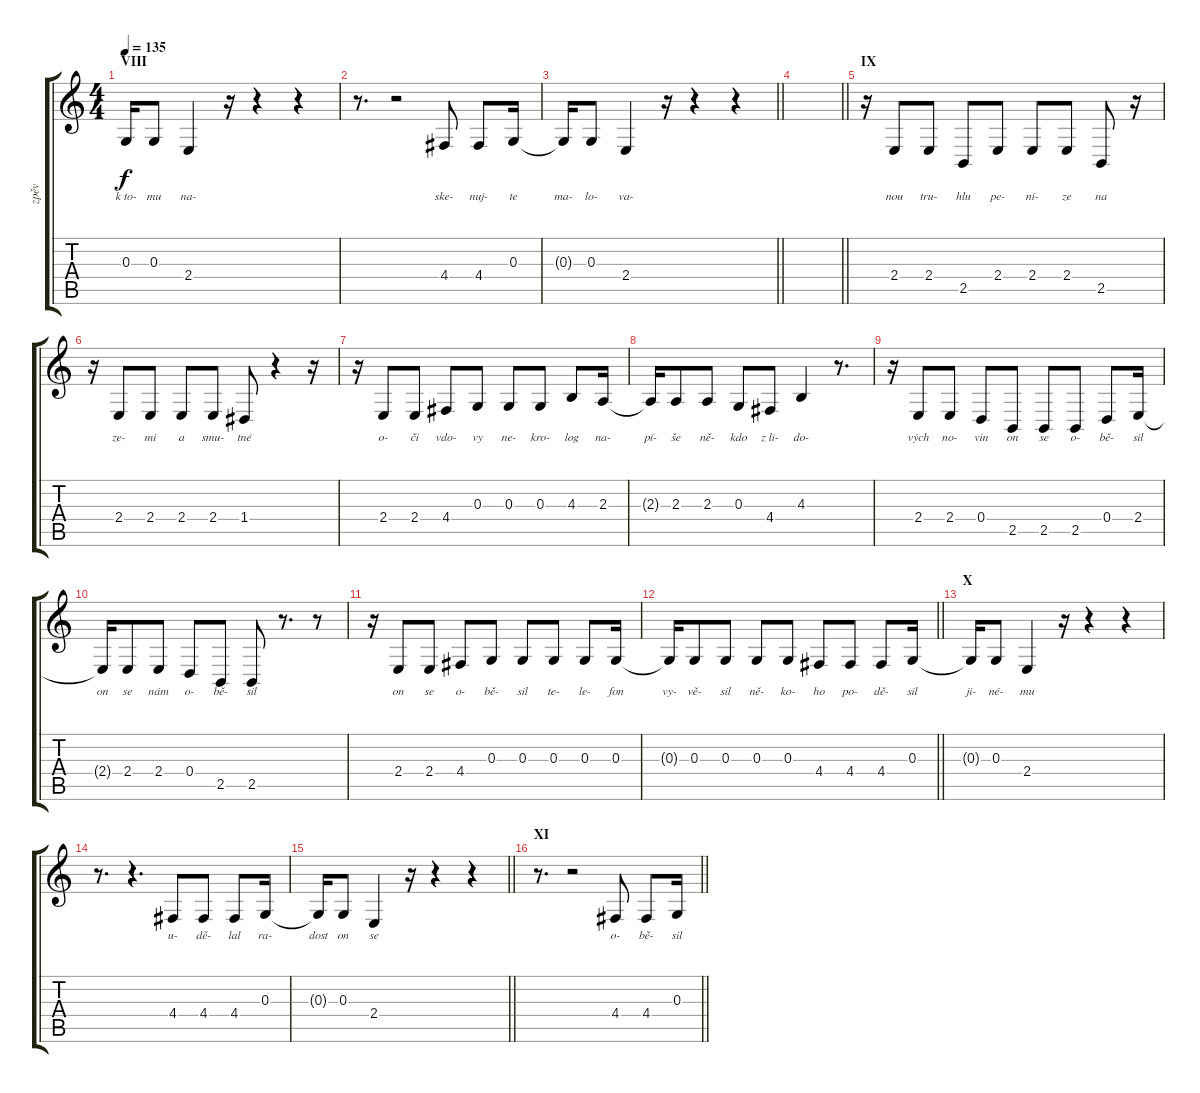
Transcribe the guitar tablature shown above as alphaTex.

\track ("zpěv" "zpěv") {instrument lead6voice}
\staff {score tabs}
\tuning (E4 B3 G3 D3 A2 E2) {hide}
\ts (4 4)
\section ("" "VIII")
\tempo 135
\clef g2
\ks c
0.3{t}.16{lyrics (0 "k to-") lyrics (1 "") lyrics (2 "") lyrics (3 "") lyrics (4 "") dy f} 0.3.8{lyrics (0 "mu") lyrics (1 "") lyrics (2 "") lyrics (3 "") lyrics (4 "")} 2.4.4{lyrics (0 "na-") lyrics (1 "") lyrics (2 "") lyrics (3 "") lyrics (4 "")} r.16 r.4 r.4 |
r.8{d} r.2 4.4.8{lyrics (0 "ske-") lyrics (1 "") lyrics (2 "") lyrics (3 "") lyrics (4 "")} 4.4.8{lyrics (0 "nuj-") lyrics (1 "") lyrics (2 "") lyrics (3 "") lyrics (4 "")} 0.3.16{lyrics (0 "te") lyrics (1 "") lyrics (2 "") lyrics (3 "") lyrics (4 "")} |
\barLineRight lightlight
0.3{t}.16{lyrics (0 "ma-") lyrics (1 "") lyrics (2 "") lyrics (3 "") lyrics (4 "")} 0.3.8{lyrics (0 "lo-") lyrics (1 "") lyrics (2 "") lyrics (3 "") lyrics (4 "")} 2.4.4{lyrics (0 "va-") lyrics (1 "") lyrics (2 "") lyrics (3 "") lyrics (4 "")} r.16 r.4 r.4 |
\barLineRight lightlight
|
\section ("" "IX")
r.16 2.4.8{lyrics (0 "nou") lyrics (1 "") lyrics (2 "") lyrics (3 "") lyrics (4 "")} 2.4.8{lyrics (0 "tru-") lyrics (1 "") lyrics (2 "") lyrics (3 "") lyrics (4 "")} 2.5.8{lyrics (0 "hlu") lyrics (1 "") lyrics (2 "") lyrics (3 "") lyrics (4 "")} 2.4.8{lyrics (0 "pe-") lyrics (1 "") lyrics (2 "") lyrics (3 "") lyrics (4 "")} 2.4.8{lyrics (0 "ní-") lyrics (1 "") lyrics (2 "") lyrics (3 "") lyrics (4 "")} 2.4.8{lyrics (0 "ze") lyrics (1 "") lyrics (2 "") lyrics (3 "") lyrics (4 "")} 2.5.8{lyrics (0 "na") lyrics (1 "") lyrics (2 "") lyrics (3 "") lyrics (4 "")} r.16 |
r.16 2.4.8{lyrics (0 "ze-") lyrics (1 "") lyrics (2 "") lyrics (3 "") lyrics (4 "")} 2.4.8{lyrics (0 "mi") lyrics (1 "") lyrics (2 "") lyrics (3 "") lyrics (4 "")} 2.4.8{lyrics (0 "a") lyrics (1 "") lyrics (2 "") lyrics (3 "") lyrics (4 "")} 2.4.8{lyrics (0 "smu-") lyrics (1 "") lyrics (2 "") lyrics (3 "") lyrics (4 "")} 1.4.8{lyrics (0 "tné") lyrics (1 "") lyrics (2 "") lyrics (3 "") lyrics (4 "")} r.4 r.16 |
r.16 2.4.8{lyrics (0 "o-") lyrics (1 "") lyrics (2 "") lyrics (3 "") lyrics (4 "")} 2.4.8{lyrics (0 "či") lyrics (1 "") lyrics (2 "") lyrics (3 "") lyrics (4 "")} 4.4.8{lyrics (0 "vdo-") lyrics (1 "") lyrics (2 "") lyrics (3 "") lyrics (4 "")} 0.3.8{lyrics (0 "vy") lyrics (1 "") lyrics (2 "") lyrics (3 "") lyrics (4 "")} 0.3.8{lyrics (0 "ne-") lyrics (1 "") lyrics (2 "") lyrics (3 "") lyrics (4 "")} 0.3.8{lyrics (0 "kro-") lyrics (1 "") lyrics (2 "") lyrics (3 "") lyrics (4 "")} 4.3.8{lyrics (0 "log") lyrics (1 "") lyrics (2 "") lyrics (3 "") lyrics (4 "")} 2.3.16{lyrics (0 "na-") lyrics (1 "") lyrics (2 "") lyrics (3 "") lyrics (4 "")} |
2.3{t}.16{lyrics (0 "pí-") lyrics (1 "") lyrics (2 "") lyrics (3 "") lyrics (4 "")} 2.3.8{lyrics (0 "še") lyrics (1 "") lyrics (2 "") lyrics (3 "") lyrics (4 "")} 2.3.8{lyrics (0 "ně-") lyrics (1 "") lyrics (2 "") lyrics (3 "") lyrics (4 "")} 0.3.8{lyrics (0 "kdo") lyrics (1 "") lyrics (2 "") lyrics (3 "") lyrics (4 "")} 4.4.8{lyrics (0 "z li-") lyrics (1 "") lyrics (2 "") lyrics (3 "") lyrics (4 "")} 4.3.4{lyrics (0 "do-") lyrics (1 "") lyrics (2 "") lyrics (3 "") lyrics (4 "")} r.8{d} |
r.16 2.4.8{lyrics (0 "vých") lyrics (1 "") lyrics (2 "") lyrics (3 "") lyrics (4 "")} 2.4.8{lyrics (0 "no-") lyrics (1 "") lyrics (2 "") lyrics (3 "") lyrics (4 "")} 0.4.8{lyrics (0 "vin") lyrics (1 "") lyrics (2 "") lyrics (3 "") lyrics (4 "")} 2.5.8{lyrics (0 "on") lyrics (1 "") lyrics (2 "") lyrics (3 "") lyrics (4 "")} 2.5.8{lyrics (0 "se") lyrics (1 "") lyrics (2 "") lyrics (3 "") lyrics (4 "")} 2.5.8{lyrics (0 "o-") lyrics (1 "") lyrics (2 "") lyrics (3 "") lyrics (4 "")} 0.4.8{lyrics (0 "bě-") lyrics (1 "") lyrics (2 "") lyrics (3 "") lyrics (4 "")} 2.4.16{lyrics (0 "sil") lyrics (1 "") lyrics (2 "") lyrics (3 "") lyrics (4 "")} |
2.4{t}.16{lyrics (0 "on") lyrics (1 "") lyrics (2 "") lyrics (3 "") lyrics (4 "")} 2.4.8{lyrics (0 "se") lyrics (1 "") lyrics (2 "") lyrics (3 "") lyrics (4 "")} 2.4.8{lyrics (0 "nám") lyrics (1 "") lyrics (2 "") lyrics (3 "") lyrics (4 "")} 0.4.8{lyrics (0 "o-") lyrics (1 "") lyrics (2 "") lyrics (3 "") lyrics (4 "")} 2.5.8{lyrics (0 "bě-") lyrics (1 "") lyrics (2 "") lyrics (3 "") lyrics (4 "")} 2.5.8{lyrics (0 "sil") lyrics (1 "") lyrics (2 "") lyrics (3 "") lyrics (4 "")} r.8{d} r.8 |
r.16 2.4.8{lyrics (0 "on") lyrics (1 "") lyrics (2 "") lyrics (3 "") lyrics (4 "")} 2.4.8{lyrics (0 "se") lyrics (1 "") lyrics (2 "") lyrics (3 "") lyrics (4 "")} 4.4.8{lyrics (0 "o-") lyrics (1 "") lyrics (2 "") lyrics (3 "") lyrics (4 "")} 0.3.8{lyrics (0 "bě-") lyrics (1 "") lyrics (2 "") lyrics (3 "") lyrics (4 "")} 0.3.8{lyrics (0 "sil") lyrics (1 "") lyrics (2 "") lyrics (3 "") lyrics (4 "")} 0.3.8{lyrics (0 "te-") lyrics (1 "") lyrics (2 "") lyrics (3 "") lyrics (4 "")} 0.3.8{lyrics (0 "le-") lyrics (1 "") lyrics (2 "") lyrics (3 "") lyrics (4 "")} 0.3.16{lyrics (0 "fon") lyrics (1 "") lyrics (2 "") lyrics (3 "") lyrics (4 "")} |
\barLineRight lightlight
0.3{t}.16{lyrics (0 "vy-") lyrics (1 "") lyrics (2 "") lyrics (3 "") lyrics (4 "")} 0.3.8{lyrics (0 "vě-") lyrics (1 "") lyrics (2 "") lyrics (3 "") lyrics (4 "")} 0.3.8{lyrics (0 "sil") lyrics (1 "") lyrics (2 "") lyrics (3 "") lyrics (4 "")} 0.3.8{lyrics (0 "ně-") lyrics (1 "") lyrics (2 "") lyrics (3 "") lyrics (4 "")} 0.3.8{lyrics (0 "ko-") lyrics (1 "") lyrics (2 "") lyrics (3 "") lyrics (4 "")} 4.4.8{lyrics (0 "ho") lyrics (1 "") lyrics (2 "") lyrics (3 "") lyrics (4 "")} 4.4.8{lyrics (0 "po-") lyrics (1 "") lyrics (2 "") lyrics (3 "") lyrics (4 "")} 4.4.8{lyrics (0 "dě-") lyrics (1 "") lyrics (2 "") lyrics (3 "") lyrics (4 "")} 0.3.16{lyrics (0 "sil") lyrics (1 "") lyrics (2 "") lyrics (3 "") lyrics (4 "")} |
\section ("" "X")
0.3{t}.16{lyrics (0 "ji-") lyrics (1 "") lyrics (2 "") lyrics (3 "") lyrics (4 "")} 0.3.8{lyrics (0 "né-") lyrics (1 "") lyrics (2 "") lyrics (3 "") lyrics (4 "")} 2.4.4{lyrics (0 "mu") lyrics (1 "") lyrics (2 "") lyrics (3 "") lyrics (4 "")} r.16 r.4 r.4 |
r.8{d} r.4{d} 4.4.8{lyrics (0 "u-") lyrics (1 "") lyrics (2 "") lyrics (3 "") lyrics (4 "")} 4.4.8{lyrics (0 "dě-") lyrics (1 "") lyrics (2 "") lyrics (3 "") lyrics (4 "")} 4.4.8{lyrics (0 "lal") lyrics (1 "") lyrics (2 "") lyrics (3 "") lyrics (4 "")} 0.3.16{lyrics (0 "ra-") lyrics (1 "") lyrics (2 "") lyrics (3 "") lyrics (4 "")} |
\barLineRight lightlight
0.3{t}.16{lyrics (0 "dost") lyrics (1 "") lyrics (2 "") lyrics (3 "") lyrics (4 "")} 0.3.8{lyrics (0 "on") lyrics (1 "") lyrics (2 "") lyrics (3 "") lyrics (4 "")} 2.4.4{lyrics (0 "se") lyrics (1 "") lyrics (2 "") lyrics (3 "") lyrics (4 "")} r.16 r.4 r.4 |
\section ("" "XI")
\barLineRight lightlight
r.8{d} r.2 4.4.8{lyrics (0 "o-") lyrics (1 "") lyrics (2 "") lyrics (3 "") lyrics (4 "")} 4.4.8{lyrics (0 "bě-") lyrics (1 "") lyrics (2 "") lyrics (3 "") lyrics (4 "")} 0.3.16{lyrics (0 "sil") lyrics (1 "") lyrics (2 "") lyrics (3 "") lyrics (4 "")}
